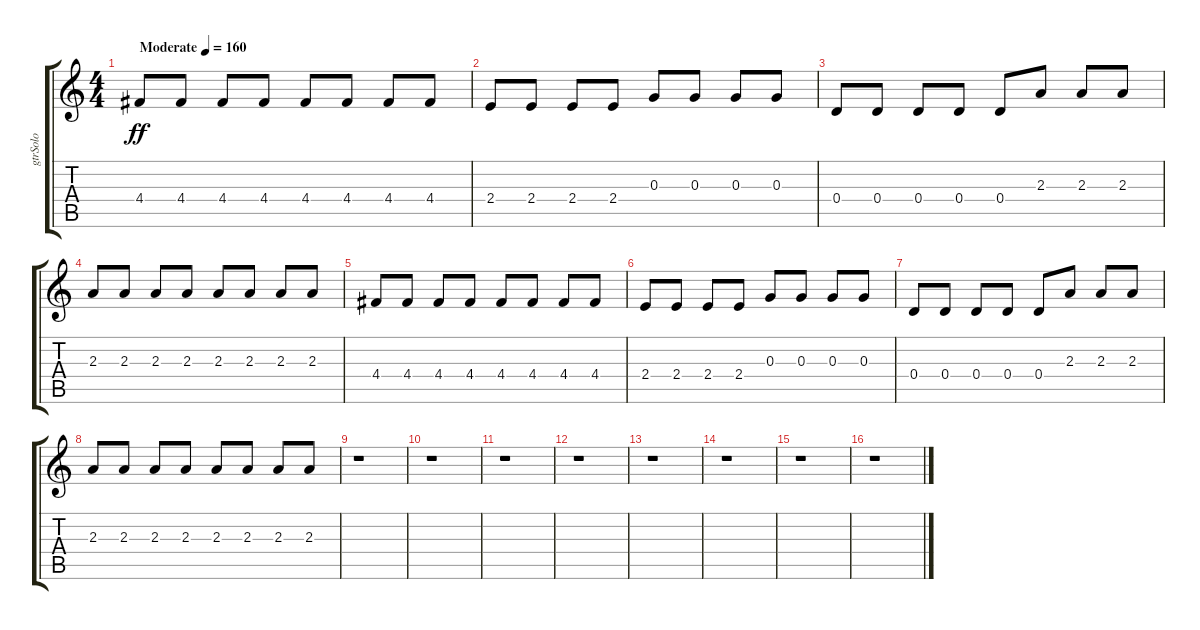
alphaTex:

\track ("gtrSolo" "gtrSolo") {instrument overdrivenguitar}
\staff {score tabs}
\tuning (E4 B3 G3 D3 A2 E2) {hide}
\ts (4 4)
\tempo (160 "Moderate")
\clef g2
\ks c
4.4.8{dy ff instrument overdrivenguitar} 4.4.8 4.4.8 4.4.8 4.4.8 4.4.8 4.4.8 4.4.8 |
2.4.8 2.4.8 2.4.8 2.4.8 0.3.8 0.3.8 0.3.8 0.3.8 |
0.4.8 0.4.8 0.4.8 0.4.8 0.4.8 2.3.8 2.3.8 2.3.8 |
2.3.8 2.3.8 2.3.8 2.3.8 2.3.8 2.3.8 2.3.8 2.3.8 |
4.4.8 4.4.8 4.4.8 4.4.8 4.4.8 4.4.8 4.4.8 4.4.8 |
2.4.8 2.4.8 2.4.8 2.4.8 0.3.8 0.3.8 0.3.8 0.3.8 |
0.4.8 0.4.8 0.4.8 0.4.8 0.4.8 2.3.8 2.3.8 2.3.8 |
2.3.8 2.3.8 2.3.8 2.3.8 2.3.8 2.3.8 2.3.8 2.3.8 |
r.1 |
r.1 |
r.1 |
r.1 |
r.1 |
r.1 |
r.1 |
r.1
